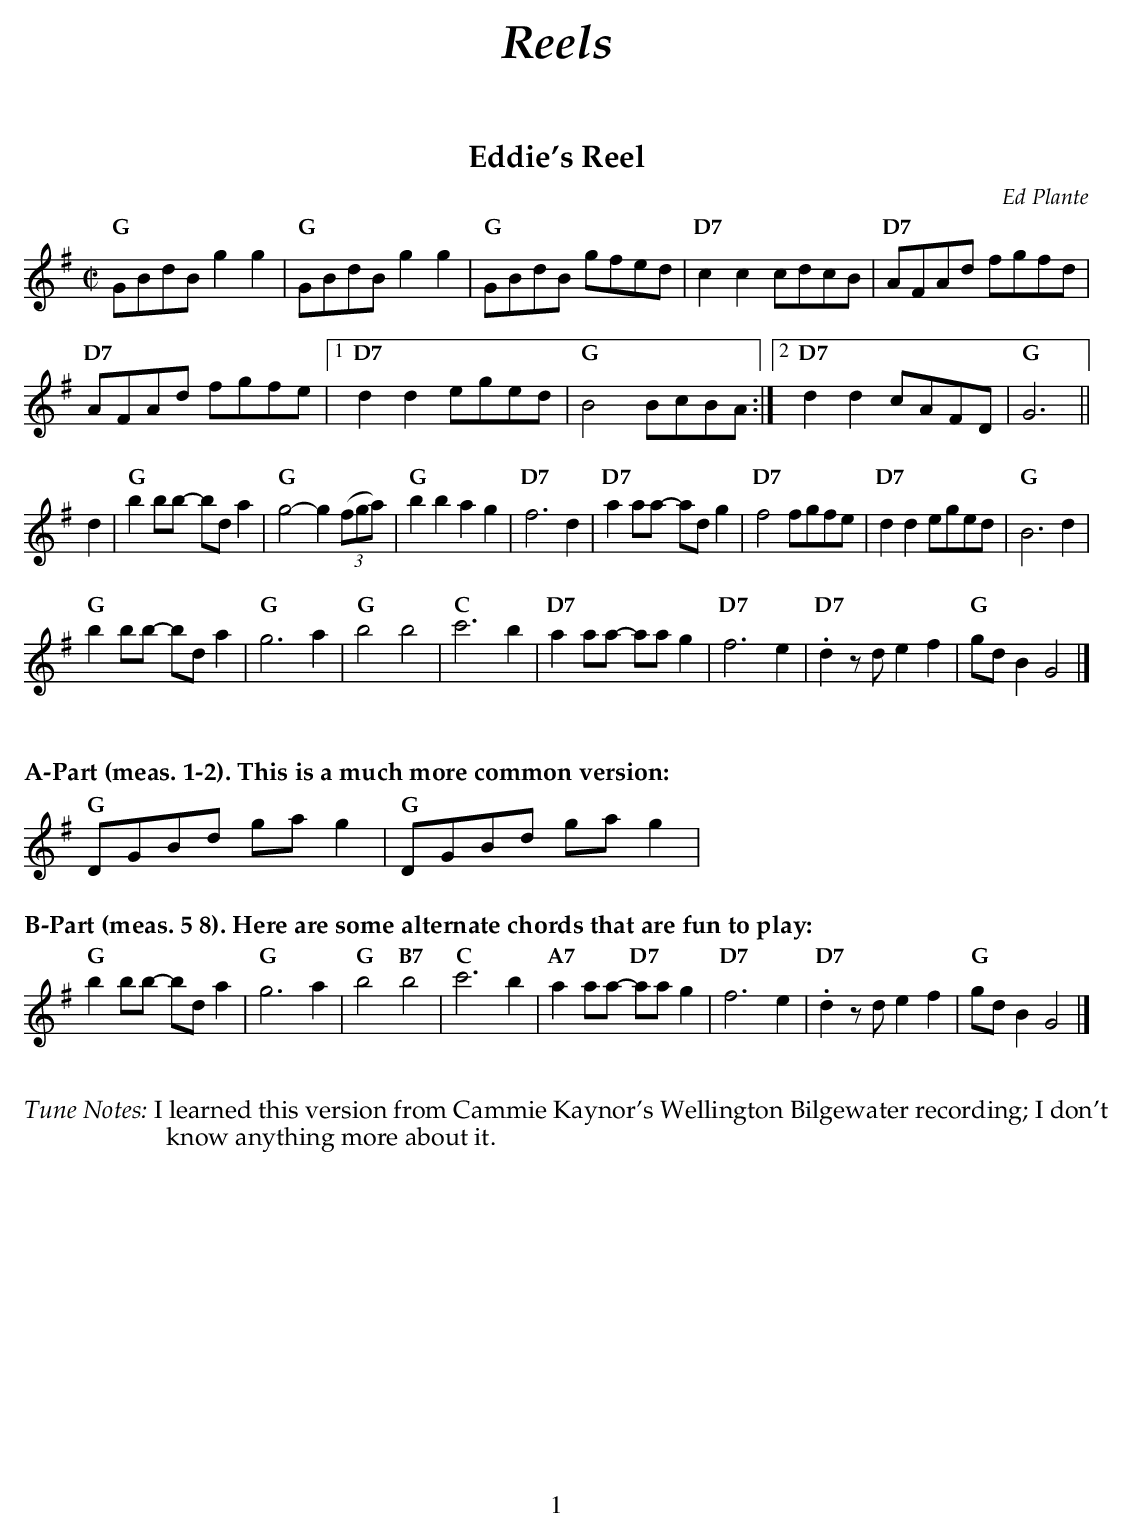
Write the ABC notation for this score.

X:1
T:Eddie's Reel
C:Ed Plante
M:C|
L:1/8
K:G
   "G"  GBdB g2g2 |  "G" GBdB g2g2  | "G" GBdB gfed  |  "D7" c2c2 cdcB | "D7" AFAd fgfd |
   "D7" AFAd fgfe |1 "D7" d2d2 eged | "G" B4   BcBA :|2 "D7" d2d2 cAFD | "G" G6 ||
d2 |\
"G"  b2bb- bda2 | "G"  g4- g2((3fga) | "G"  b2b2 a2g2 | "D7" f6 d2   |\
"D7" a2aa- adg2 | "D7" f4    fgfe    | "D7" d2d2 eged | "G"  B6 d2   |
"G"  b2bb- bda2 | "G"  g6    a2      | "G"  b4   b4   | "C"  c'6 b2  |\
"D7" a2aa- aag2 | "D7" f6 e2 | "D7" .d2  zd   e2f2    | "G"  gdB2 G4 |]
%%vskip 20
%%textfont Palatino-Bold 16
%%text A-Part (meas. 1-2). This is a much more common version:
"G" DGBd gag2 | "G" DGBd gag2 |
%%text B-Part (meas. 5–8). Here are some alternate chords that are fun to play:
"G"  b2bb- bda2      | "G" g6 a2  | "G"  b4  "B7" b4   | "C"  c'6 b2  |\
"A7" a2aa- "D7" aag2 | "D7" f6 e2 | "D7" .d2  zd  e2f2 | "G"  gdB2 G4 |]
